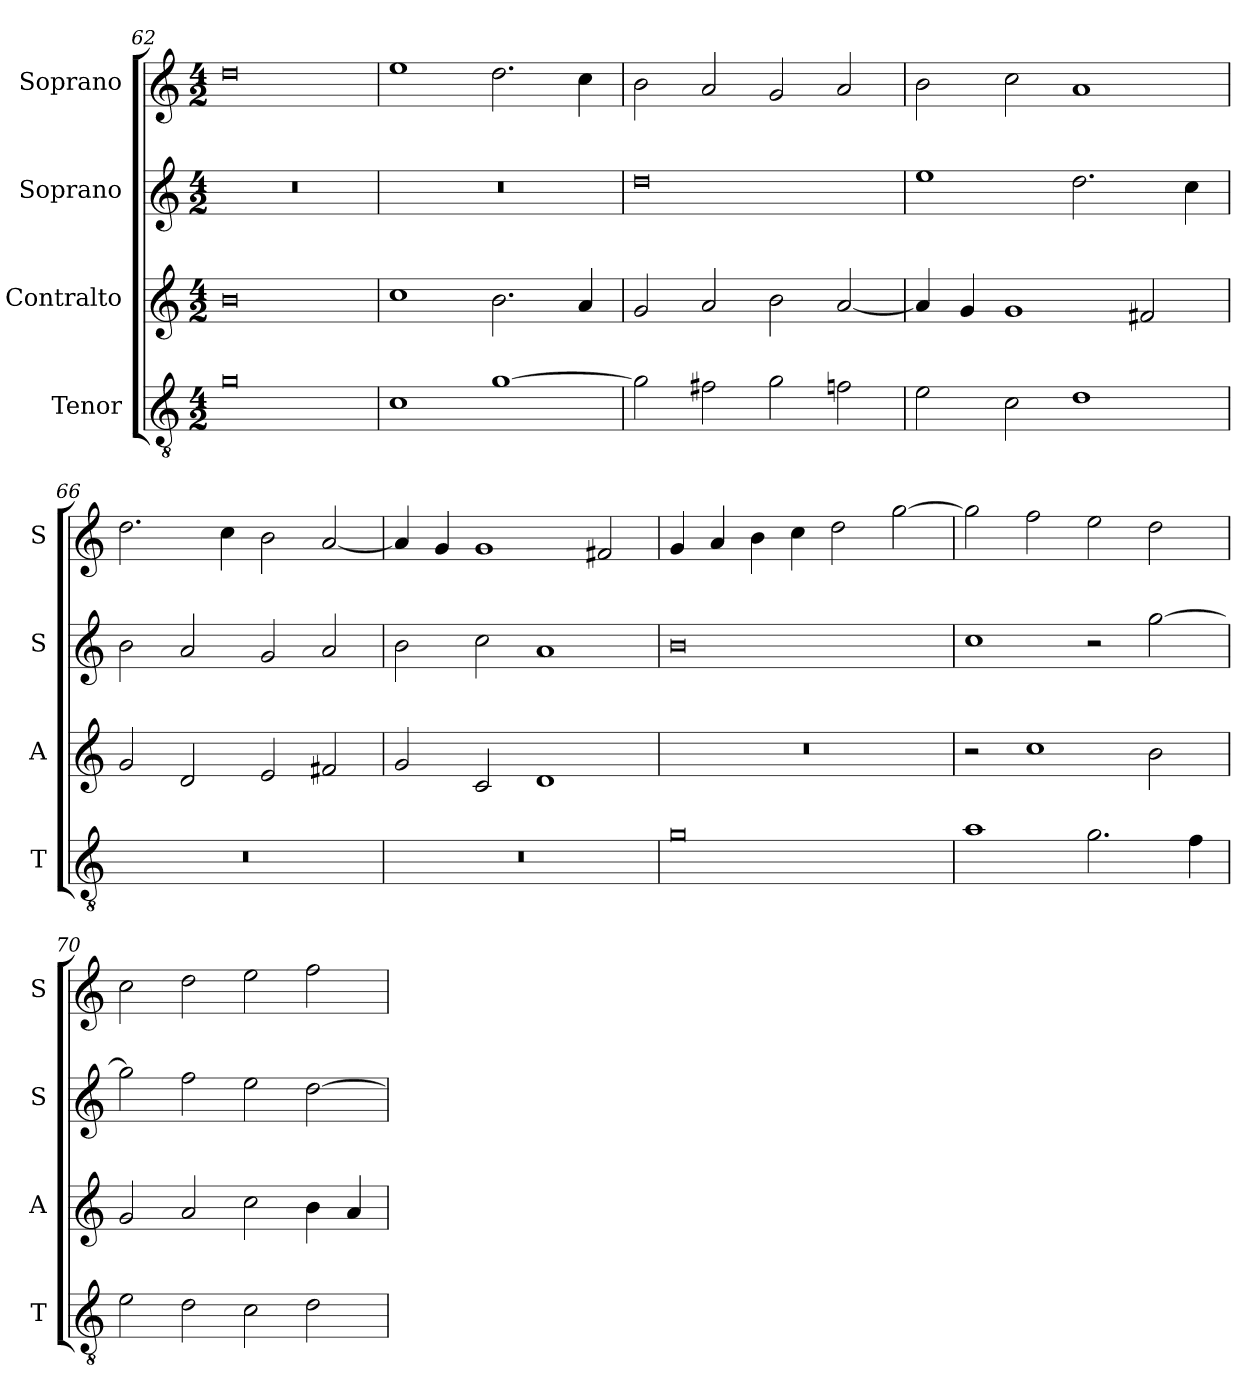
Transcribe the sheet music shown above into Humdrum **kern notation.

**kern	**kern	**kern	**kern
*part4	*part3	*part2	*part1
*staff4	*staff3	*staff2	*staff1
*I"Tenor	*I"Contralto	*I"Soprano	*I"Soprano
*I'T	*I'A	*I'S	*I'S
*clefGv2	*clefG2	*clefG2	*clefG2
*k[]	*k[]	*k[]	*k[]
*G:mix	*G:mix	*G:mix	*G:mix
*M4/2	*M4/2	*M4/2	*M4/2
=62	=62	=62	=62
0g	0b	0r	0dd
=63	=63	=63	=63
1c	1cc	0r	1ee
[1g	2.b	.	2.dd
.	4a	.	4cc
=64	=64	=64	=64
2g]	2g	0dd	2b
2f#X	2a	.	2a
2g	2b	.	2g
2fn	[2a	.	2a
=65	=65	=65	=65
2e	4a]	1ee	2b
.	4g	.	.
2c	1g	.	2cc
1d	.	2.dd	1a
.	2f#X	.	.
.	.	4cc	.
=66	=66	=66	=66
0r	2g	2b	2.dd
.	2d	2a	.
.	.	.	4cc
.	2e	2g	2b
.	2f#X	2a	[2a
=67	=67	=67	=67
0r	2g	2b	4a]
.	.	.	4g
.	2c	2cc	1g
.	1d	1a	.
.	.	.	2f#X
=68	=68	=68	=68
0g	0r	0b	4g
.	.	.	4a
.	.	.	4b
.	.	.	4cc
.	.	.	2dd
.	.	.	[2gg
=69	=69	=69	=69
1a	2r	1cc	2gg]
.	1cc	.	2ff
2.g	.	2r	2ee
.	2b	[2gg	2dd
4f	.	.	.
=70	=70	=70	=70
2e	2g	2gg]	2cc
2d	2a	2ff	2dd
2c	2cc	2ee	2ee
2d	4b	[2dd	2ff
.	4a	.	.
=	=	=	=
*-	*-	*-	*-
